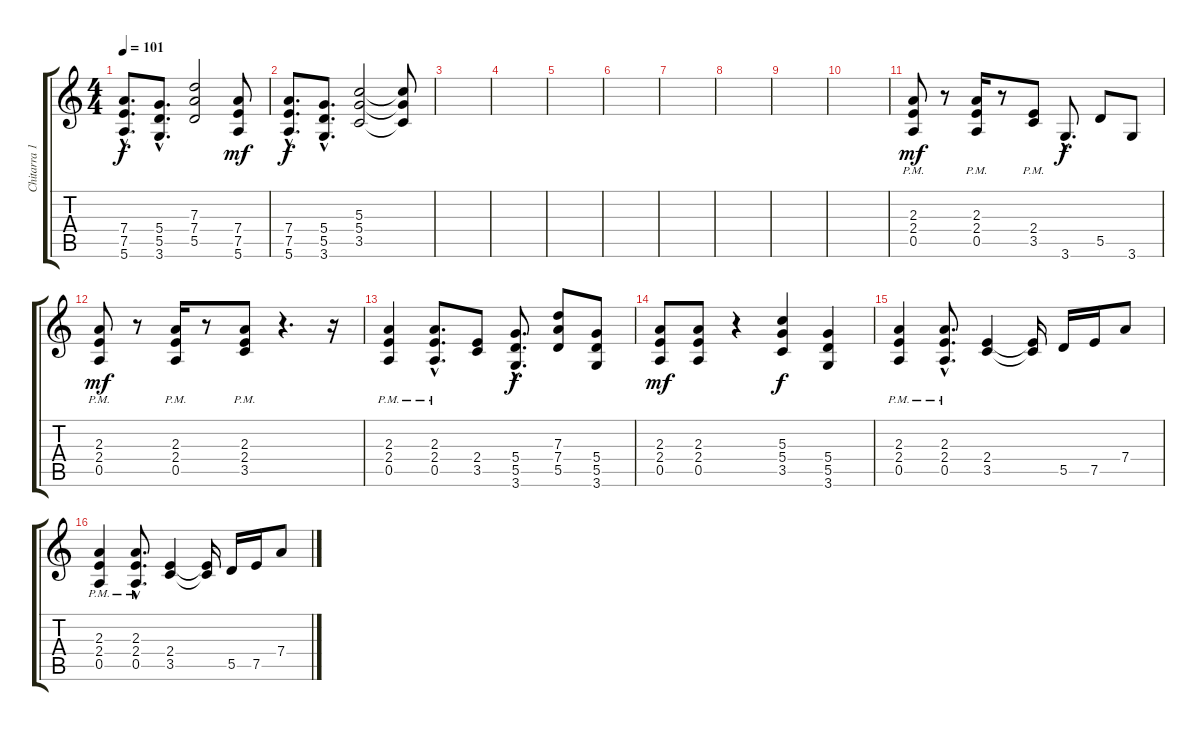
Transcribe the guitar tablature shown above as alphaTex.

\track ("Chitarra 1" "Chitarra 1") {instrument distortionguitar}
\staff {score tabs}
\tuning (E4 B3 G3 D3 A2 E2) {hide}
\ts (4 4)
\tempo 101
\clef g2
\ks c
(7.4{hac} 7.5{hac} 5.6{hac}).8{d dy f} (5.4{hac} 5.5{hac} 3.6{hac}).8{d} (7.3 7.4 5.5).2 (7.4 7.5 5.6).8{dy mf} |
(7.4{hac} 7.5{hac} 5.6{hac}).8{d dy f} (5.4{hac} 5.5{hac} 3.6{hac}).8{d} (5.3 5.4 3.5).2 (5.3{t} 5.4{t} 3.5{t}).8 |
|
|
|
|
|
|
|
|
(2.3{pm} 2.4{pm} 0.5{pm}).8{dy mf} r.8 (2.3{pm} 2.4{pm} 0.5{pm}).16 r.8 (2.4{pm} 3.5{pm}).8 3.6{hac}.8{d dy f} 5.5.8 3.6.8 |
(2.3{pm} 2.4{pm} 0.5{pm}).8{dy mf} r.8 (2.3{pm} 2.4{pm} 0.5{pm}).16 r.8 (2.3{pm} 2.4{pm} 3.5{pm}).8 r.4{d} r.16 |
(2.3{pm} 2.4{pm} 0.5{pm}).4 (2.3{hac pm} 2.4{hac pm} 0.5{hac pm}).8{d} (2.4 3.5).8 (5.4{hac} 5.5{hac} 3.6{hac}).8{d dy f} (7.3 7.4 5.5).8 (5.4 5.5 3.6).8 |
(2.3 2.4 0.5).8{dy mf} (2.3 2.4 0.5).8 r.4 (5.3 5.4 3.5).4{dy f} (5.4 5.5 3.6).4 |
(2.3{pm} 2.4{pm} 0.5{pm}).4 (2.3{hac pm} 2.4{hac pm} 0.5{hac pm}).8{d} (2.4 3.5).4 (2.4{t} 3.5{t}).16 5.5.16 7.5.16 7.4.8 |
(2.3{pm} 2.4{pm} 0.5{pm}).4 (2.3{hac pm} 2.4{hac pm} 0.5{hac pm}).8{d} (2.4 3.5).4 (2.4{t} 3.5{t}).16 5.5.16 7.5.16 7.4.8
